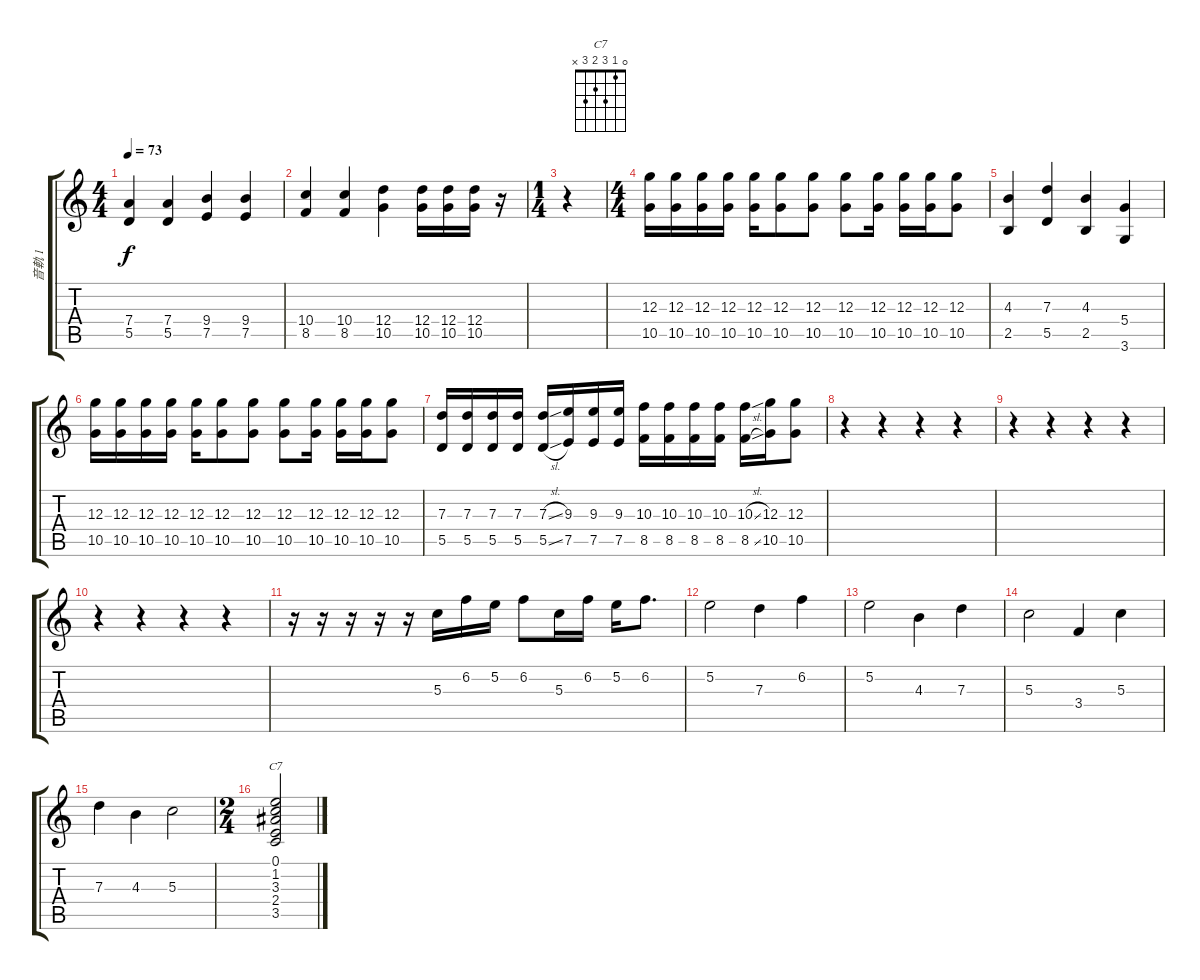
\track ("音軌 1" "音軌 1") {instrument overdrivenguitar}
\staff {score tabs}
\tuning (E4 B3 G3 D3 A2 E2) {hide}
\chord ("C7" 0 1 3 2 3 x)
\ts (4 4)
\tempo 73
\clef g2
\ks c
(7.4 5.5).4{dy f} (7.4 5.5).4 (9.4 7.5).4 (9.4 7.5).4 |
(10.4 8.5).4 (10.4 8.5).4 (12.4 10.5).4 (12.4 10.5).16 (12.4 10.5).16 (12.4 10.5).16 r.16 |
\ts (1 4)
r.4 |
\ts (4 4)
(12.3 10.5).16 (12.3 10.5).16 (12.3 10.5).16 (12.3 10.5).16 (12.3 10.5).16 (12.3 10.5).8 (12.3 10.5).8 (12.3 10.5).8 (12.3 10.5).16 (12.3 10.5).16 (12.3 10.5).16 (12.3 10.5).8 |
(4.3 2.5).4 (7.3 5.5).4 (4.3 2.5).4 (5.4 3.6).4 |
(12.3 10.5).16 (12.3 10.5).16 (12.3 10.5).16 (12.3 10.5).16 (12.3 10.5).16 (12.3 10.5).8 (12.3 10.5).8 (12.3 10.5).8 (12.3 10.5).16 (12.3 10.5).16 (12.3 10.5).16 (12.3 10.5).8 |
(7.3 5.5).16 (7.3 5.5).16 (7.3 5.5).16 (7.3 5.5).16 (7.3{sl} 5.5{sl}).16 (9.3 7.5).16 (9.3 7.5).16 (9.3 7.5).16 (10.3 8.5).16 (10.3 8.5).16 (10.3 8.5).16 (10.3 8.5).16 (10.3{sl} 8.5{sl}).16 (12.3 10.5).16 (12.3 10.5).8 |
r.4 r.4 r.4 r.4 |
r.4 r.4 r.4 r.4 |
r.4 r.4 r.4 r.4 |
r.16 r.16 r.16 r.16 r.16 5.3.16{instrument electricguitarclean} 6.2.16 5.2.16 6.2.8 5.3.16 6.2.16 5.2.16 6.2.8{d} |
5.2.2 7.3.4 6.2.4 |
5.2.2 4.3.4 7.3.4 |
5.3.2 3.4.4 5.3.4 |
7.3.4 4.3.4 5.3.2 |
\ts (2 4)
(0.1 1.2 3.3 2.4 3.5).2{ch "C7"}
